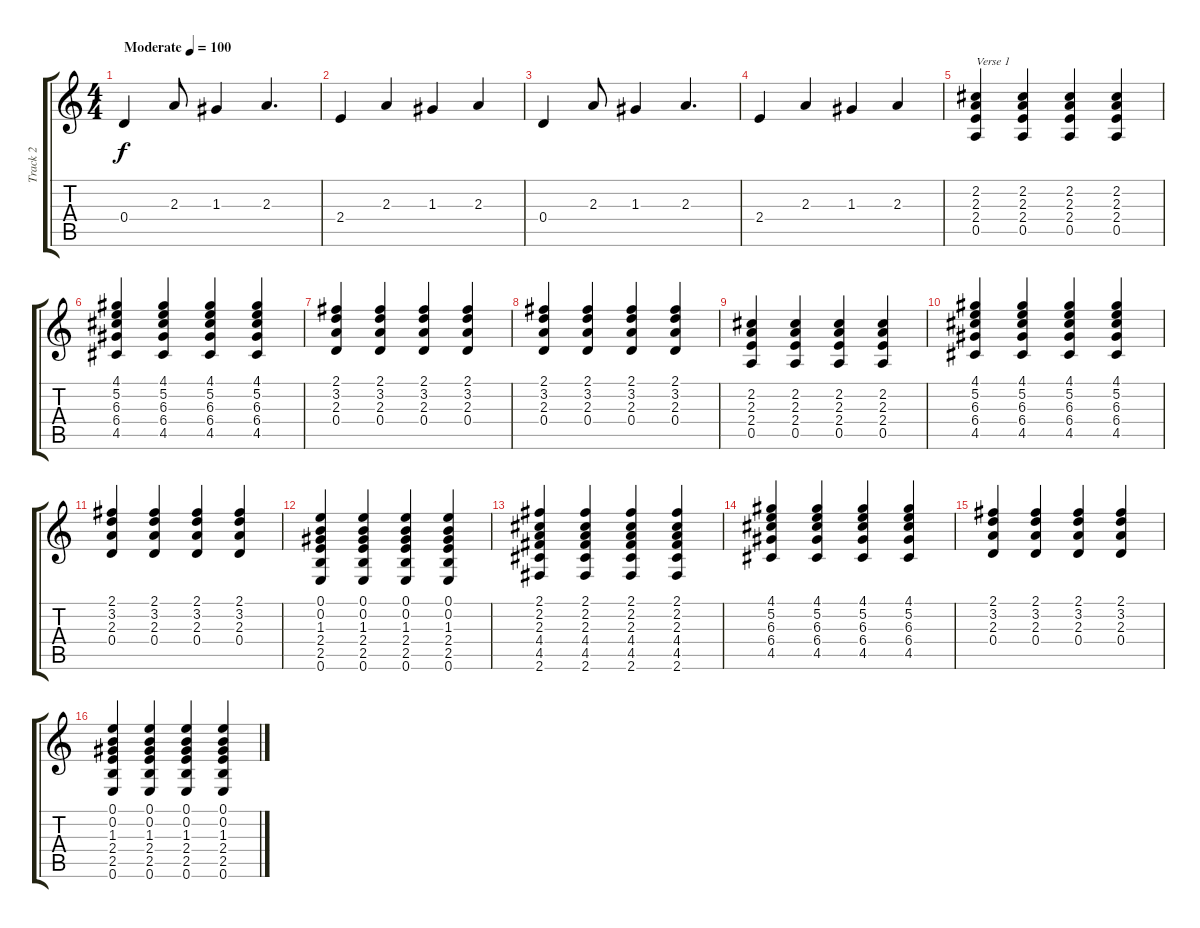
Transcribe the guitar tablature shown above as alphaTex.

\track ("Track 2" "Track 2") {instrument distortionguitar}
\staff {score tabs}
\tuning (E4 B3 G3 D3 A2 E2) {hide}
\ts (4 4)
\tempo (100 "Moderate")
\clef g2
\ks c
0.4.4{dy f instrument distortionguitar} 2.3.8 1.3.4 2.3.4{d} |
2.4.4 2.3.4 1.3.4 2.3.4 |
0.4.4 2.3.8 1.3.4 2.3.4{d} |
2.4.4 2.3.4 1.3.4 2.3.4 |
(2.2 2.3 2.4 0.5).4{txt "Verse 1"} (2.2 2.3 2.4 0.5).4 (2.2 2.3 2.4 0.5).4 (2.2 2.3 2.4 0.5).4 |
(4.1 5.2 6.3 6.4 4.5).4 (4.1 5.2 6.3 6.4 4.5).4 (4.1 5.2 6.3 6.4 4.5).4 (4.1 5.2 6.3 6.4 4.5).4 |
(2.1 3.2 2.3 0.4).4 (2.1 3.2 2.3 0.4).4 (2.1 3.2 2.3 0.4).4 (2.1 3.2 2.3 0.4).4 |
(2.1 3.2 2.3 0.4).4 (2.1 3.2 2.3 0.4).4 (2.1 3.2 2.3 0.4).4 (2.1 3.2 2.3 0.4).4 |
(2.2 2.3 2.4 0.5).4 (2.2 2.3 2.4 0.5).4 (2.2 2.3 2.4 0.5).4 (2.2 2.3 2.4 0.5).4 |
(4.1 5.2 6.3 6.4 4.5).4 (4.1 5.2 6.3 6.4 4.5).4 (4.1 5.2 6.3 6.4 4.5).4 (4.1 5.2 6.3 6.4 4.5).4 |
(2.1 3.2 2.3 0.4).4 (2.1 3.2 2.3 0.4).4 (2.1 3.2 2.3 0.4).4 (2.1 3.2 2.3 0.4).4 |
(0.1 0.2 1.3 2.4 2.5 0.6).4 (0.1 0.2 1.3 2.4 2.5 0.6).4 (0.1 0.2 1.3 2.4 2.5 0.6).4 (0.1 0.2 1.3 2.4 2.5 0.6).4 |
(2.1 2.2 2.3 4.4 4.5 2.6).4 (2.1 2.2 2.3 4.4 4.5 2.6).4 (2.1 2.2 2.3 4.4 4.5 2.6).4 (2.1 2.2 2.3 4.4 4.5 2.6).4 |
(4.1 5.2 6.3 6.4 4.5).4 (4.1 5.2 6.3 6.4 4.5).4 (4.1 5.2 6.3 6.4 4.5).4 (4.1 5.2 6.3 6.4 4.5).4 |
(2.1 3.2 2.3 0.4).4 (2.1 3.2 2.3 0.4).4 (2.1 3.2 2.3 0.4).4 (2.1 3.2 2.3 0.4).4 |
(0.1 0.2 1.3 2.4 2.5 0.6).4 (0.1 0.2 1.3 2.4 2.5 0.6).4 (0.1 0.2 1.3 2.4 2.5 0.6).4 (0.1 0.2 1.3 2.4 2.5 0.6).4
